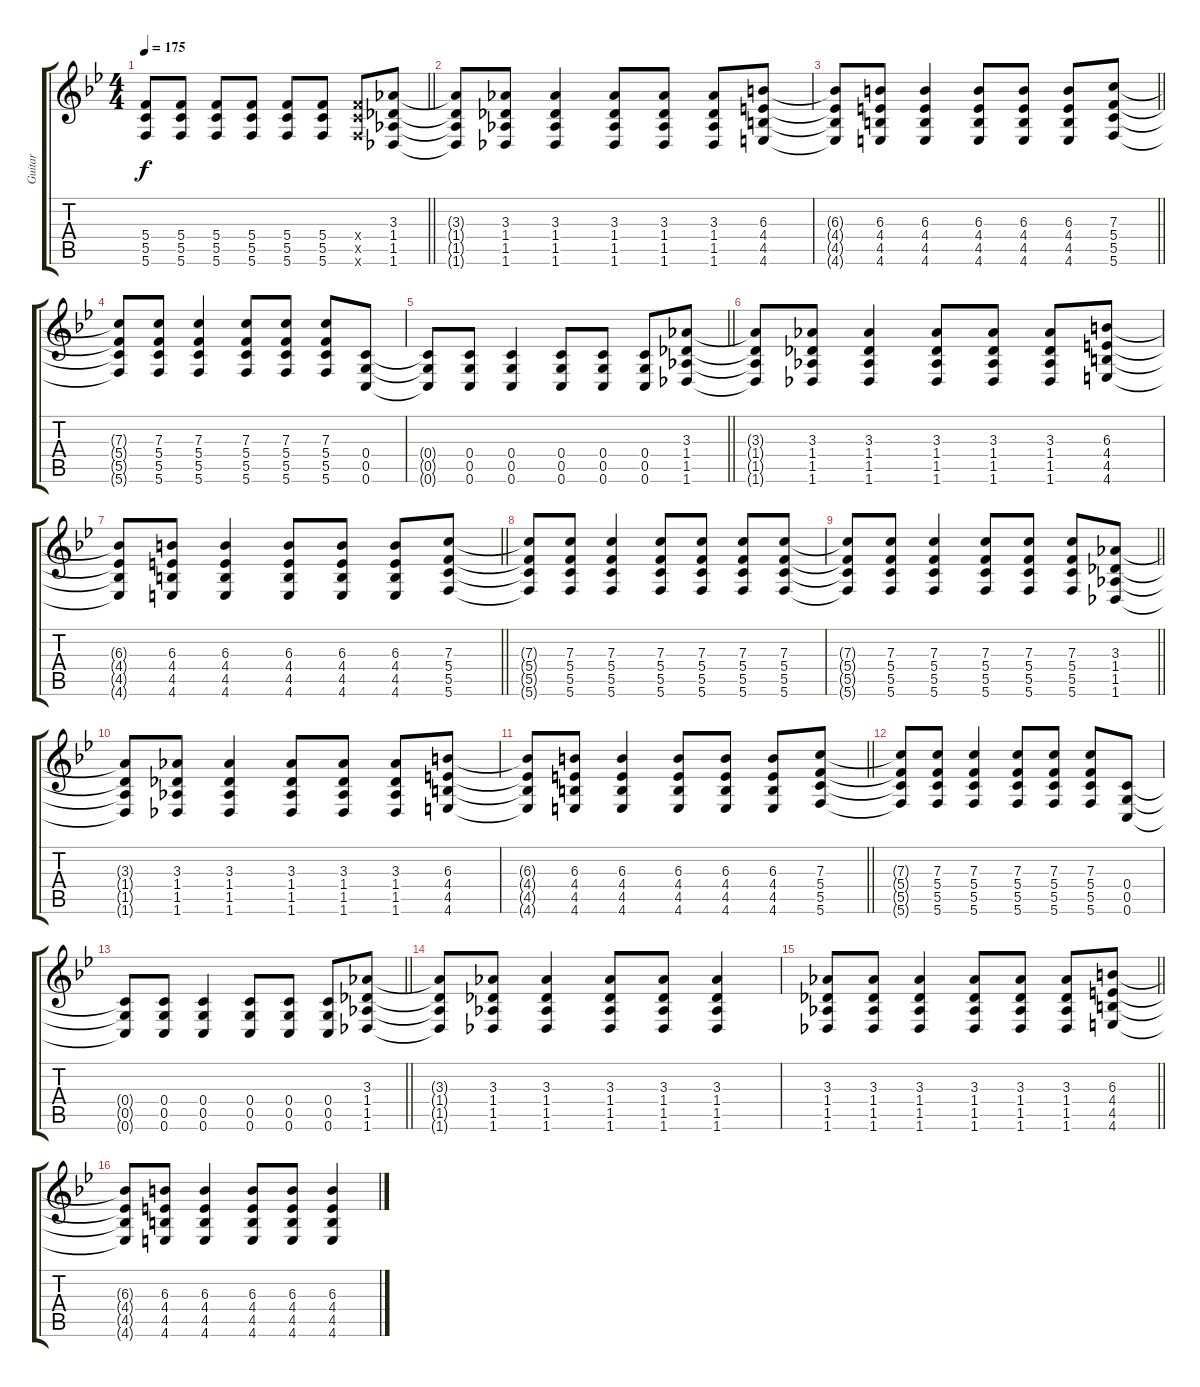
\track ("Guitar" "Guitar") {instrument overdrivenguitar}
\staff {score tabs}
\tuning (D4 A3 F3 C3 G2 C2) {hide}
\ts (4 4)
\tempo 175
\clef g2
\barLineRight lightlight
\ks bb
(5.4 5.5 5.6).8{dy f} (5.4 5.5 5.6).8 (5.4 5.5 5.6).8 (5.4 5.5 5.6).8 (5.4 5.5 5.6).8 (5.4 5.5 5.6).8 (5.4{x} 5.5{x} 5.6{x}).8 (3.3 1.4 1.5 1.6).8 |
(3.3{t} 1.4{t} 1.5{t} 1.6{t}).8 (3.3 1.4 1.5 1.6).8 (3.3 1.4 1.5 1.6).4 (3.3 1.4 1.5 1.6).8 (3.3 1.4 1.5 1.6).8 (3.3 1.4 1.5 1.6).8 (6.3 4.4 4.5 4.6).8 |
\barLineRight lightlight
(6.3{t} 4.4{t} 4.5{t} 4.6{t}).8 (6.3 4.4 4.5 4.6).8 (6.3 4.4 4.5 4.6).4 (6.3 4.4 4.5 4.6).8 (6.3 4.4 4.5 4.6).8 (6.3 4.4 4.5 4.6).8 (7.3 5.4 5.5 5.6).8 |
(7.3{t} 5.4{t} 5.5{t} 5.6{t}).8 (7.3 5.4 5.5 5.6).8 (7.3 5.4 5.5 5.6).4 (7.3 5.4 5.5 5.6).8 (7.3 5.4 5.5 5.6).8 (7.3 5.4 5.5 5.6).8 (0.4 0.5 0.6).8 |
\barLineRight lightlight
(0.4{t} 0.5{t} 0.6{t}).8 (0.4 0.5 0.6).8 (0.4 0.5 0.6).4 (0.4 0.5 0.6).8 (0.4 0.5 0.6).8 (0.4 0.5 0.6).8 (3.3 1.4 1.5 1.6).8 |
(3.3{t} 1.4{t} 1.5{t} 1.6{t}).8 (3.3 1.4 1.5 1.6).8 (3.3 1.4 1.5 1.6).4 (3.3 1.4 1.5 1.6).8 (3.3 1.4 1.5 1.6).8 (3.3 1.4 1.5 1.6).8 (6.3 4.4 4.5 4.6).8 |
\barLineRight lightlight
(6.3{t} 4.4{t} 4.5{t} 4.6{t}).8 (6.3 4.4 4.5 4.6).8 (6.3 4.4 4.5 4.6).4 (6.3 4.4 4.5 4.6).8 (6.3 4.4 4.5 4.6).8 (6.3 4.4 4.5 4.6).8 (7.3 5.4 5.5 5.6).8 |
(7.3{t} 5.4{t} 5.5{t} 5.6{t}).8 (7.3 5.4 5.5 5.6).8 (7.3 5.4 5.5 5.6).4 (7.3 5.4 5.5 5.6).8 (7.3 5.4 5.5 5.6).8 (7.3 5.4 5.5 5.6).8 (7.3 5.4 5.5 5.6).8 |
\barLineRight lightlight
(7.3{t} 5.4{t} 5.5{t} 5.6{t}).8 (7.3 5.4 5.5 5.6).8 (7.3 5.4 5.5 5.6).4 (7.3 5.4 5.5 5.6).8 (7.3 5.4 5.5 5.6).8 (7.3 5.4 5.5 5.6).8 (3.3 1.4 1.5 1.6).8 |
(3.3{t} 1.4{t} 1.5{t} 1.6{t}).8 (3.3 1.4 1.5 1.6).8 (3.3 1.4 1.5 1.6).4 (3.3 1.4 1.5 1.6).8 (3.3 1.4 1.5 1.6).8 (3.3 1.4 1.5 1.6).8 (6.3 4.4 4.5 4.6).8 |
\barLineRight lightlight
(6.3{t} 4.4{t} 4.5{t} 4.6{t}).8 (6.3 4.4 4.5 4.6).8 (6.3 4.4 4.5 4.6).4 (6.3 4.4 4.5 4.6).8 (6.3 4.4 4.5 4.6).8 (6.3 4.4 4.5 4.6).8 (7.3 5.4 5.5 5.6).8 |
(7.3{t} 5.4{t} 5.5{t} 5.6{t}).8 (7.3 5.4 5.5 5.6).8 (7.3 5.4 5.5 5.6).4 (7.3 5.4 5.5 5.6).8 (7.3 5.4 5.5 5.6).8 (7.3 5.4 5.5 5.6).8 (0.4 0.5 0.6).8 |
\barLineRight lightlight
(0.4{t} 0.5{t} 0.6{t}).8 (0.4 0.5 0.6).8 (0.4 0.5 0.6).4 (0.4 0.5 0.6).8 (0.4 0.5 0.6).8 (0.4 0.5 0.6).8 (3.3 1.4 1.5 1.6).8 |
(3.3{t} 1.4{t} 1.5{t} 1.6{t}).8 (3.3 1.4 1.5 1.6).8 (3.3 1.4 1.5 1.6).4 (3.3 1.4 1.5 1.6).8 (3.3 1.4 1.5 1.6).8 (3.3 1.4 1.5 1.6).4 |
\barLineRight lightlight
(3.3 1.4 1.5 1.6).8 (3.3 1.4 1.5 1.6).8 (3.3 1.4 1.5 1.6).4 (3.3 1.4 1.5 1.6).8 (3.3 1.4 1.5 1.6).8 (3.3 1.4 1.5 1.6).8 (6.3 4.4 4.5 4.6).8 |
(6.3{t} 4.4{t} 4.5{t} 4.6{t}).8 (6.3 4.4 4.5 4.6).8 (6.3 4.4 4.5 4.6).4 (6.3 4.4 4.5 4.6).8 (6.3 4.4 4.5 4.6).8 (6.3 4.4 4.5 4.6).4
